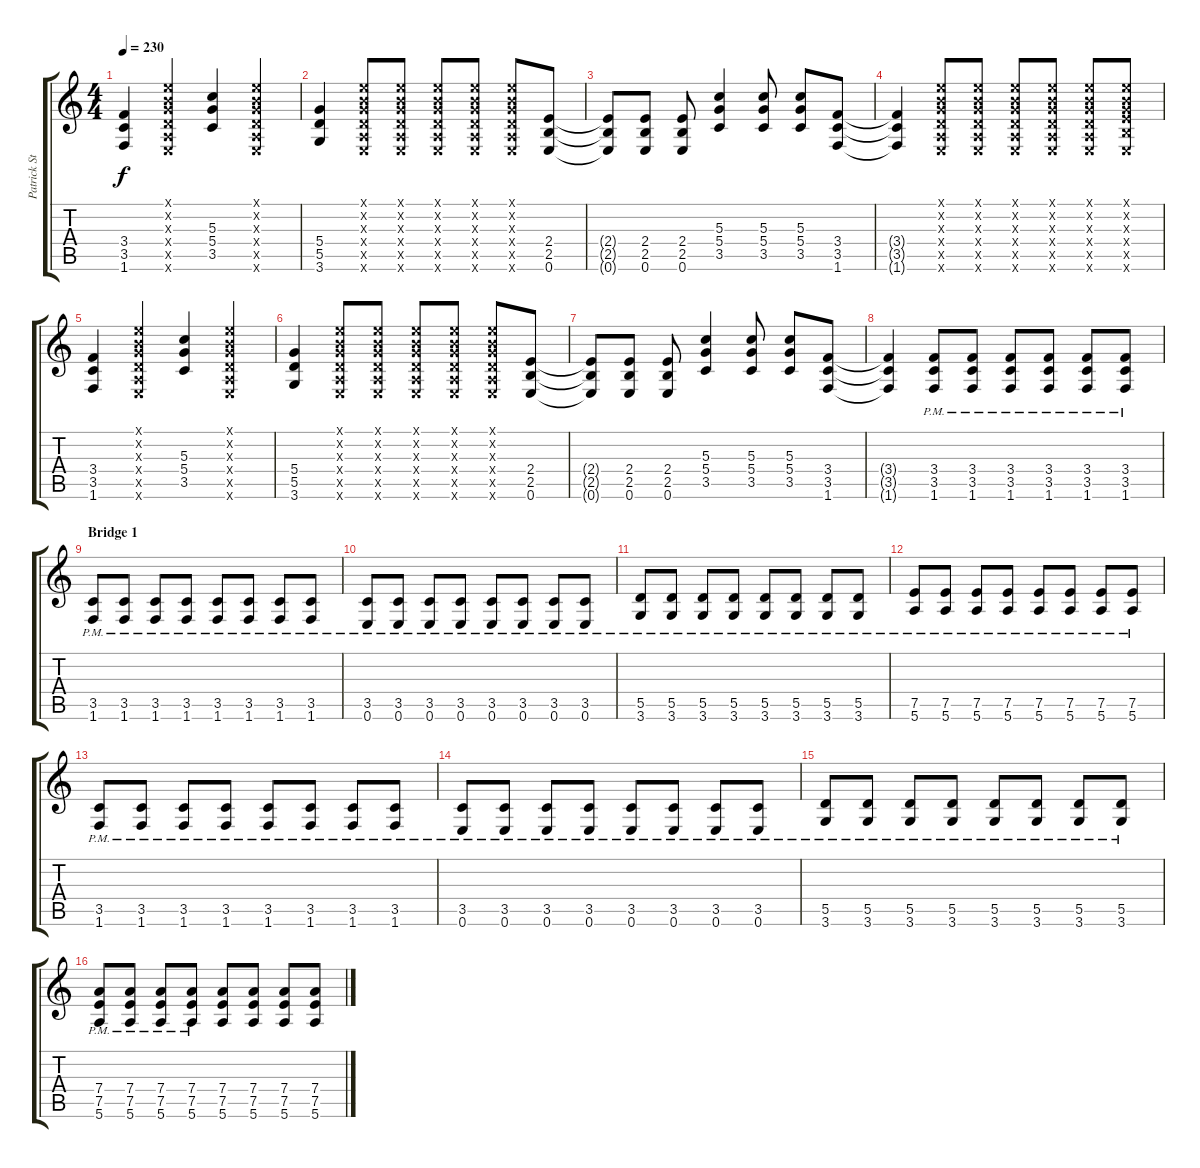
\track ("Patrick Stump (Rythmn Guitar)" "Patrick St") {instrument overdrivenguitar}
\staff {score tabs}
\tuning (E4 B3 G3 D3 A2 E2) {hide}
\ts (4 4)
\tempo 230
\clef g2
\ks c
(3.4 3.5 1.6).4{dy f} (0.1{x} 0.2{x} 0.3{x} 0.4{x} 0.5{x} 0.6{x}).4 (5.3 5.4 3.5).4 (0.1{x} 0.2{x} 0.3{x} 0.4{x} 0.5{x} 0.6{x}).4 |
(5.4 5.5 3.6).4 (0.1{x} 0.2{x} 0.3{x} 0.4{x} 0.5{x} 0.6{x}).8 (0.1{x} 0.2{x} 0.3{x} 0.4{x} 0.5{x} 0.6{x}).8 (0.1{x} 0.2{x} 0.3{x} 0.4{x} 0.5{x} 0.6{x}).8 (0.1{x} 0.2{x} 0.3{x} 0.4{x} 0.5{x} 0.6{x}).8 (0.1{x} 0.2{x} 0.3{x} 0.4{x} 0.5{x} 0.6{x}).8 (2.4 2.5 0.6).8 |
(2.4{t} 2.5{t} 0.6{t}).8 (2.4 2.5 0.6).8 (2.4 2.5 0.6).8 (5.3 5.4 3.5).4 (5.3 5.4 3.5).8 (5.3 5.4 3.5).8 (3.4 3.5 1.6).8 |
(3.4{t} 3.5{t} 1.6{t}).4 (0.1{x} 0.2{x} 0.3{x} 0.4{x} 0.5{x} 0.6{x}).8 (0.1{x} 0.2{x} 0.3{x} 0.4{x} 0.5{x} 0.6{x}).8 (0.1{x} 0.2{x} 0.3{x} 0.4{x} 0.5{x} 0.6{x}).8 (0.1{x} 0.2{x} 0.3{x} 0.4{x} 0.5{x} 0.6{x}).8 (0.1{x} 0.2{x} 0.3{x} 0.4{x} 0.5{x} 0.6{x}).8 (0.1{x} 0.2{x} 0.3{x} 2.4{x} 2.5{x} 0.6{x}).8 |
(3.4 3.5 1.6).4 (0.1{x} 0.2{x} 0.3{x} 0.4{x} 0.5{x} 0.6{x}).4 (5.3 5.4 3.5).4 (0.1{x} 0.2{x} 0.3{x} 0.4{x} 0.5{x} 0.6{x}).4 |
(5.4 5.5 3.6).4 (0.1{x} 0.2{x} 0.3{x} 0.4{x} 0.5{x} 0.6{x}).8 (0.1{x} 0.2{x} 0.3{x} 0.4{x} 0.5{x} 0.6{x}).8 (0.1{x} 0.2{x} 0.3{x} 0.4{x} 0.5{x} 0.6{x}).8 (0.1{x} 0.2{x} 0.3{x} 0.4{x} 0.5{x} 0.6{x}).8 (0.1{x} 0.2{x} 0.3{x} 0.4{x} 0.5{x} 0.6{x}).8 (2.4 2.5 0.6).8 |
(2.4{t} 2.5{t} 0.6{t}).8 (2.4 2.5 0.6).8 (2.4 2.5 0.6).8 (5.3 5.4 3.5).4 (5.3 5.4 3.5).8 (5.3 5.4 3.5).8 (3.4 3.5 1.6).8 |
(3.4{t} 3.5{t} 1.6{t}).4 (3.4 3.5{pm} 1.6{pm}).8 (3.4 3.5{pm} 1.6{pm}).8 (3.4 3.5{pm} 1.6{pm}).8 (3.4 3.5{pm} 1.6{pm}).8 (3.4 3.5 1.6{pm}).8 (3.4 3.5 1.6{pm}).8 |
\section ("" "Bridge 1")
(3.5{pm} 1.6).8 (3.5{pm} 1.6).8 (3.5{pm} 1.6).8 (3.5{pm} 1.6).8 (3.5{pm} 1.6).8 (3.5{pm} 1.6).8 (3.5{pm} 1.6).8 (3.5{pm} 1.6).8 |
(3.5{pm} 0.6).8 (3.5{pm} 0.6).8 (3.5{pm} 0.6).8 (3.5{pm} 0.6).8 (3.5{pm} 0.6).8 (3.5{pm} 0.6).8 (3.5{pm} 0.6).8 (3.5{pm} 0.6).8 |
(5.5{pm} 3.6).8 (5.5{pm} 3.6).8 (5.5{pm} 3.6).8 (5.5{pm} 3.6).8 (5.5{pm} 3.6).8 (5.5{pm} 3.6).8 (5.5{pm} 3.6).8 (5.5{pm} 3.6).8 |
(7.5{pm} 5.6).8 (7.5{pm} 5.6).8 (7.5{pm} 5.6).8 (7.5{pm} 5.6).8 (7.5{pm} 5.6).8 (7.5{pm} 5.6).8 (7.5{pm} 5.6).8 (7.5{pm} 5.6).8 |
(3.5{pm} 1.6).8 (3.5{pm} 1.6).8 (3.5{pm} 1.6).8 (3.5{pm} 1.6).8 (3.5{pm} 1.6).8 (3.5{pm} 1.6).8 (3.5{pm} 1.6).8 (3.5{pm} 1.6).8 |
(3.5{pm} 0.6).8 (3.5{pm} 0.6).8 (3.5{pm} 0.6).8 (3.5{pm} 0.6).8 (3.5{pm} 0.6).8 (3.5{pm} 0.6).8 (3.5{pm} 0.6).8 (3.5{pm} 0.6).8 |
(5.5{pm} 3.6).8 (5.5{pm} 3.6).8 (5.5{pm} 3.6).8 (5.5{pm} 3.6).8 (5.5{pm} 3.6).8 (5.5{pm} 3.6).8 (5.5{pm} 3.6).8 (5.5{pm} 3.6).8 |
(7.4{pm} 7.5{pm} 5.6).8 (7.4{pm} 7.5{pm} 5.6).8 (7.4 7.5{pm} 5.6).8 (7.4 7.5{pm} 5.6).8 (7.4 7.5 5.6).8 (7.4 7.5 5.6).8 (7.4 7.5 5.6).8 (7.4 7.5 5.6).8
